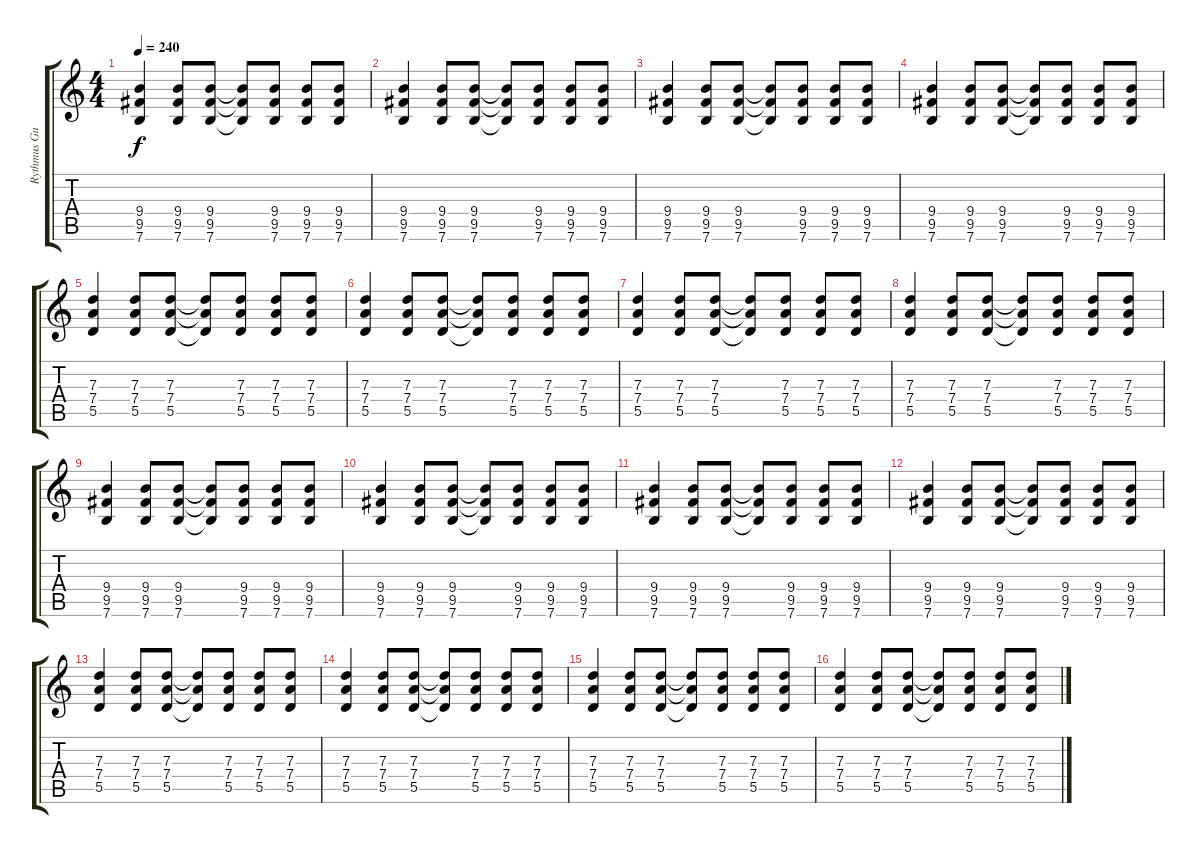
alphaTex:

\track ("Rythmus Guitar" "Rythmus Gu") {instrument distortionguitar}
\staff {score tabs}
\tuning (E4 B3 G3 D3 A2 E2) {hide}
\ts (4 4)
\tempo 240
\clef g2
\ks c
(9.4 9.5 7.6).4{dy f} (9.4 9.5 7.6).8 (9.4 9.5 7.6).8 (9.4{t} 9.5{t} 7.6{t}).8 (9.4 9.5 7.6).8 (9.4 9.5 7.6).8 (9.4 9.5 7.6).8 |
(9.4 9.5 7.6).4 (9.4 9.5 7.6).8 (9.4 9.5 7.6).8 (9.4{t} 9.5{t} 7.6{t}).8 (9.4 9.5 7.6).8 (9.4 9.5 7.6).8 (9.4 9.5 7.6).8 |
(9.4 9.5 7.6).4 (9.4 9.5 7.6).8 (9.4 9.5 7.6).8 (9.4{t} 9.5{t} 7.6{t}).8 (9.4 9.5 7.6).8 (9.4 9.5 7.6).8 (9.4 9.5 7.6).8 |
(9.4 9.5 7.6).4 (9.4 9.5 7.6).8 (9.4 9.5 7.6).8 (9.4{t} 9.5{t} 7.6{t}).8 (9.4 9.5 7.6).8 (9.4 9.5 7.6).8 (9.4 9.5 7.6).8 |
(7.3 7.4 5.5).4 (7.3 7.4 5.5).8 (7.3 7.4 5.5).8 (7.3{t} 7.4{t} 5.5{t}).8 (7.3 7.4 5.5).8 (7.3 7.4 5.5).8 (7.3 7.4 5.5).8 |
(7.3 7.4 5.5).4 (7.3 7.4 5.5).8 (7.3 7.4 5.5).8 (7.3{t} 7.4{t} 5.5{t}).8 (7.3 7.4 5.5).8 (7.3 7.4 5.5).8 (7.3 7.4 5.5).8 |
(7.3 7.4 5.5).4 (7.3 7.4 5.5).8 (7.3 7.4 5.5).8 (7.3{t} 7.4{t} 5.5{t}).8 (7.3 7.4 5.5).8 (7.3 7.4 5.5).8 (7.3 7.4 5.5).8 |
(7.3 7.4 5.5).4 (7.3 7.4 5.5).8 (7.3 7.4 5.5).8 (7.3{t} 7.4{t} 5.5{t}).8 (7.3 7.4 5.5).8 (7.3 7.4 5.5).8 (7.3 7.4 5.5).8 |
(9.4 9.5 7.6).4 (9.4 9.5 7.6).8 (9.4 9.5 7.6).8 (9.4{t} 9.5{t} 7.6{t}).8 (9.4 9.5 7.6).8 (9.4 9.5 7.6).8 (9.4 9.5 7.6).8 |
(9.4 9.5 7.6).4 (9.4 9.5 7.6).8 (9.4 9.5 7.6).8 (9.4{t} 9.5{t} 7.6{t}).8 (9.4 9.5 7.6).8 (9.4 9.5 7.6).8 (9.4 9.5 7.6).8 |
(9.4 9.5 7.6).4 (9.4 9.5 7.6).8 (9.4 9.5 7.6).8 (9.4{t} 9.5{t} 7.6{t}).8 (9.4 9.5 7.6).8 (9.4 9.5 7.6).8 (9.4 9.5 7.6).8 |
(9.4 9.5 7.6).4 (9.4 9.5 7.6).8 (9.4 9.5 7.6).8 (9.4{t} 9.5{t} 7.6{t}).8 (9.4 9.5 7.6).8 (9.4 9.5 7.6).8 (9.4 9.5 7.6).8 |
(7.3 7.4 5.5).4 (7.3 7.4 5.5).8 (7.3 7.4 5.5).8 (7.3{t} 7.4{t} 5.5{t}).8 (7.3 7.4 5.5).8 (7.3 7.4 5.5).8 (7.3 7.4 5.5).8 |
(7.3 7.4 5.5).4 (7.3 7.4 5.5).8 (7.3 7.4 5.5).8 (7.3{t} 7.4{t} 5.5{t}).8 (7.3 7.4 5.5).8 (7.3 7.4 5.5).8 (7.3 7.4 5.5).8 |
(7.3 7.4 5.5).4 (7.3 7.4 5.5).8 (7.3 7.4 5.5).8 (7.3{t} 7.4{t} 5.5{t}).8 (7.3 7.4 5.5).8 (7.3 7.4 5.5).8 (7.3 7.4 5.5).8 |
(7.3 7.4 5.5).4 (7.3 7.4 5.5).8 (7.3 7.4 5.5).8 (7.3{t} 7.4{t} 5.5{t}).8 (7.3 7.4 5.5).8 (7.3 7.4 5.5).8 (7.3 7.4 5.5).8
